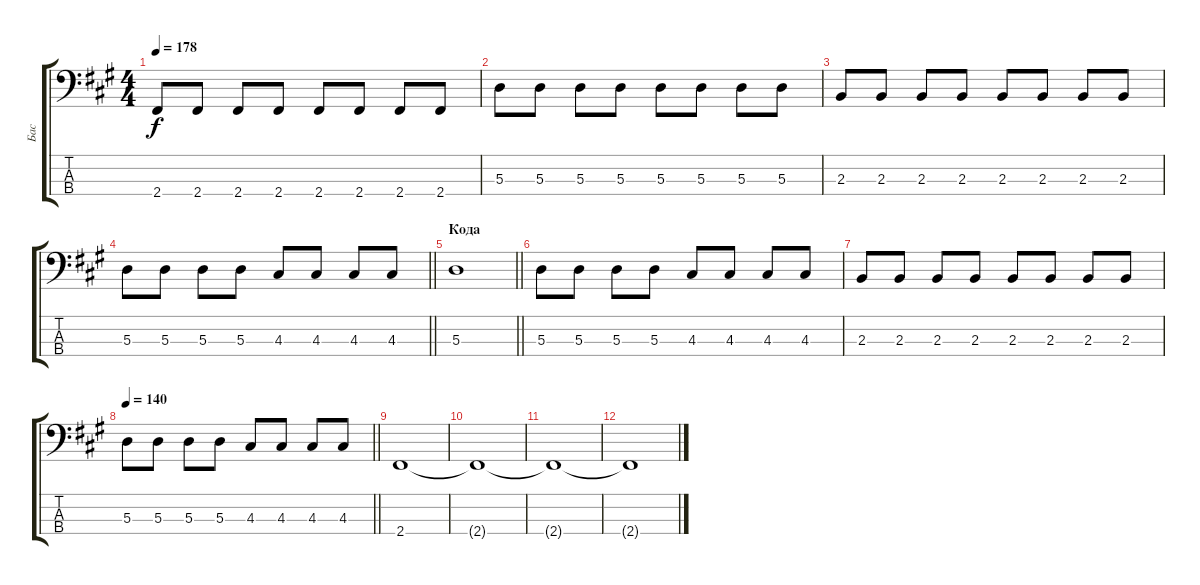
\track ("Бас" "Бас") {instrument electricbassfinger}
\staff {score tabs}
\tuning (G2 D2 A1 E1) {hide}
\ts (4 4)
\tempo 178
\clef f4
\ks f#minor
2.4.8{dy f} 2.4.8 2.4.8 2.4.8 2.4.8 2.4.8 2.4.8 2.4.8 |
5.3.8 5.3.8 5.3.8 5.3.8 5.3.8 5.3.8 5.3.8 5.3.8 |
2.3.8 2.3.8 2.3.8 2.3.8 2.3.8 2.3.8 2.3.8 2.3.8 |
\barLineRight lightlight
5.3.8 5.3.8 5.3.8 5.3.8 4.3.8 4.3.8 4.3.8 4.3.8 |
\section ("" "Кода")
\barLineRight lightlight
5.3.1 |
5.3.8 5.3.8 5.3.8 5.3.8 4.3.8 4.3.8 4.3.8 4.3.8 |
2.3.8 2.3.8 2.3.8 2.3.8 2.3.8 2.3.8 2.3.8 2.3.8 |
\tempo 140
\barLineRight lightlight
5.3.8 5.3.8 5.3.8 5.3.8 4.3.8 4.3.8 4.3.8 4.3.8 |
\section ("" "")
2.4.1{volume 0} |
2.4{t}.1 |
2.4{t}.1 |
2.4{t}.1
